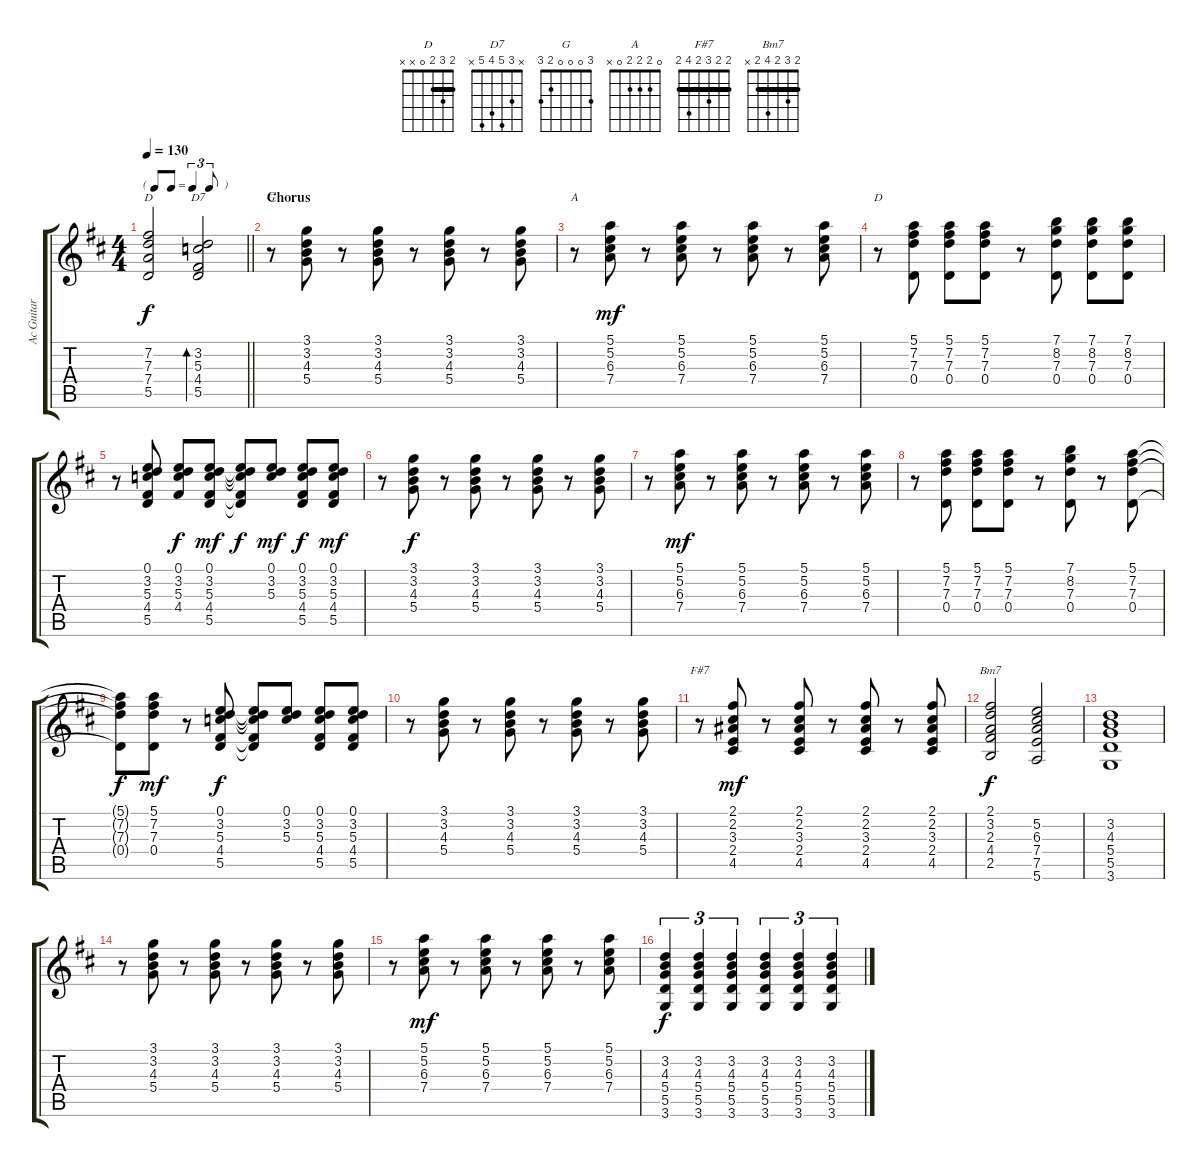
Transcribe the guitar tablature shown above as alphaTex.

\track ("Ac Guitar" "Ac Guitar") {instrument acousticguitarsteel}
\staff {score tabs}
\tuning (E4 B3 G3 D3 A2 E2) {hide}
\chord ("D" x 7 7 7 5 x) {firstfret 5 barre 7}
\chord ("D7" x 3 5 4 5 x)
\chord ("G" 3 0 0 0 2 3)
\chord ("A" 0 2 2 2 0 x)
\chord ("D" 2 3 2 0 x x) {barre 2}
\chord ("F#7" 2 2 3 2 4 2) {barre 2}
\chord ("Bm7" 2 3 2 4 2 x) {barre 2}
\ts (4 4)
\tf triplet8th
\tempo 130
\clef g2
\barLineRight lightlight
\ks d
(7.2 7.3 7.4 5.5).2{ch "D" dy f} (3.2 5.3 4.4 5.5).2{bd 60 ch "D7"} |
\section ("" "Chorus")
r.8{ch "G"} (3.1 3.2 4.3 5.4).8 r.8 (3.1 3.2 4.3 5.4).8 r.8 (3.1 3.2 4.3 5.4).8 r.8 (3.1 3.2 4.3 5.4).8 |
r.8{ch "A"} (5.1 5.2 6.3 7.4).8{dy mf} r.8 (5.1 5.2 6.3 7.4).8 r.8 (5.1 5.2 6.3 7.4).8 r.8 (5.1 5.2 6.3 7.4).8 |
r.8{ch "D"} (5.1 7.2 7.3 0.4).8 (5.1 7.2 7.3 0.4).8 (5.1 7.2 7.3 0.4).8 r.8 (7.1 8.2 7.3 0.4).8 (7.1 8.2 7.3 0.4).8 (7.1 8.2 7.3 0.4).8 |
r.8 (0.1 3.2 5.3 4.4 5.5).8 (0.1 3.2 5.3 4.4).8{dy f} (0.1 3.2 5.3 4.4 5.5).8{dy mf} (0.1{t} 3.2{t} 5.3{t} 4.4{t} 5.5{t}).8{dy f} (0.1 3.2 5.3).8{dy mf} (0.1 3.2 5.3 4.4 5.5).8{dy f} (0.1 3.2 5.3 4.4 5.5).8{dy mf} |
r.8 (3.1 3.2 4.3 5.4).8{dy f} r.8 (3.1 3.2 4.3 5.4).8 r.8 (3.1 3.2 4.3 5.4).8 r.8 (3.1 3.2 4.3 5.4).8 |
r.8 (5.1 5.2 6.3 7.4).8{dy mf} r.8 (5.1 5.2 6.3 7.4).8 r.8 (5.1 5.2 6.3 7.4).8 r.8 (5.1 5.2 6.3 7.4).8 |
r.8 (5.1 7.2 7.3 0.4).8 (5.1 7.2 7.3 0.4).8 (5.1 7.2 7.3 0.4).8 r.8 (7.1 8.2 7.3 0.4).8 r.8 (5.1 7.2 7.3 0.4).8 |
(5.1{t} 7.2{t} 7.3{t} 0.4{t}).8{dy f} (5.1 7.2 7.3 0.4).8{dy mf} r.8 (0.1 3.2 5.3 4.4 5.5).8{dy f} (0.1{t} 3.2{t} 5.3{t} 4.4{t} 5.5{t}).8 (0.1 3.2 5.3).8 (0.1 3.2 5.3 4.4 5.5).8 (0.1 3.2 5.3 4.4 5.5).8 |
r.8 (3.1 3.2 4.3 5.4).8 r.8 (3.1 3.2 4.3 5.4).8 r.8 (3.1 3.2 4.3 5.4).8 r.8 (3.1 3.2 4.3 5.4).8 |
r.8{ch "F#7"} (2.1 2.2 3.3 2.4 4.5).8{dy mf} r.8 (2.1 2.2 3.3 2.4 4.5).8 r.8 (2.1 2.2 3.3 2.4 4.5).8 r.8 (2.1 2.2 3.3 2.4 4.5).8 |
(2.1 3.2 2.3 4.4 2.5).2{ch "Bm7" dy f} (5.2 6.3 7.4 7.5 5.6).2 |
(3.2 4.3 5.4 5.5 3.6).1 |
r.8 (3.1 3.2 4.3 5.4).8 r.8 (3.1 3.2 4.3 5.4).8 r.8 (3.1 3.2 4.3 5.4).8 r.8 (3.1 3.2 4.3 5.4).8 |
r.8 (5.1 5.2 6.3 7.4).8{dy mf} r.8 (5.1 5.2 6.3 7.4).8 r.8 (5.1 5.2 6.3 7.4).8 r.8 (5.1 5.2 6.3 7.4).8 |
(3.2 4.3 5.4 5.5 3.6).4{tu (3 2) dy f} (3.2 4.3 5.4 5.5 3.6).4{tu (3 2)} (3.2 4.3 5.4 5.5 3.6).4{tu (3 2)} (3.2 4.3 5.4 5.5 3.6).4{tu (3 2)} (3.2 4.3 5.4 5.5 3.6).4{tu (3 2)} (3.2 4.3 5.4 5.5 3.6).4{tu (3 2)}
